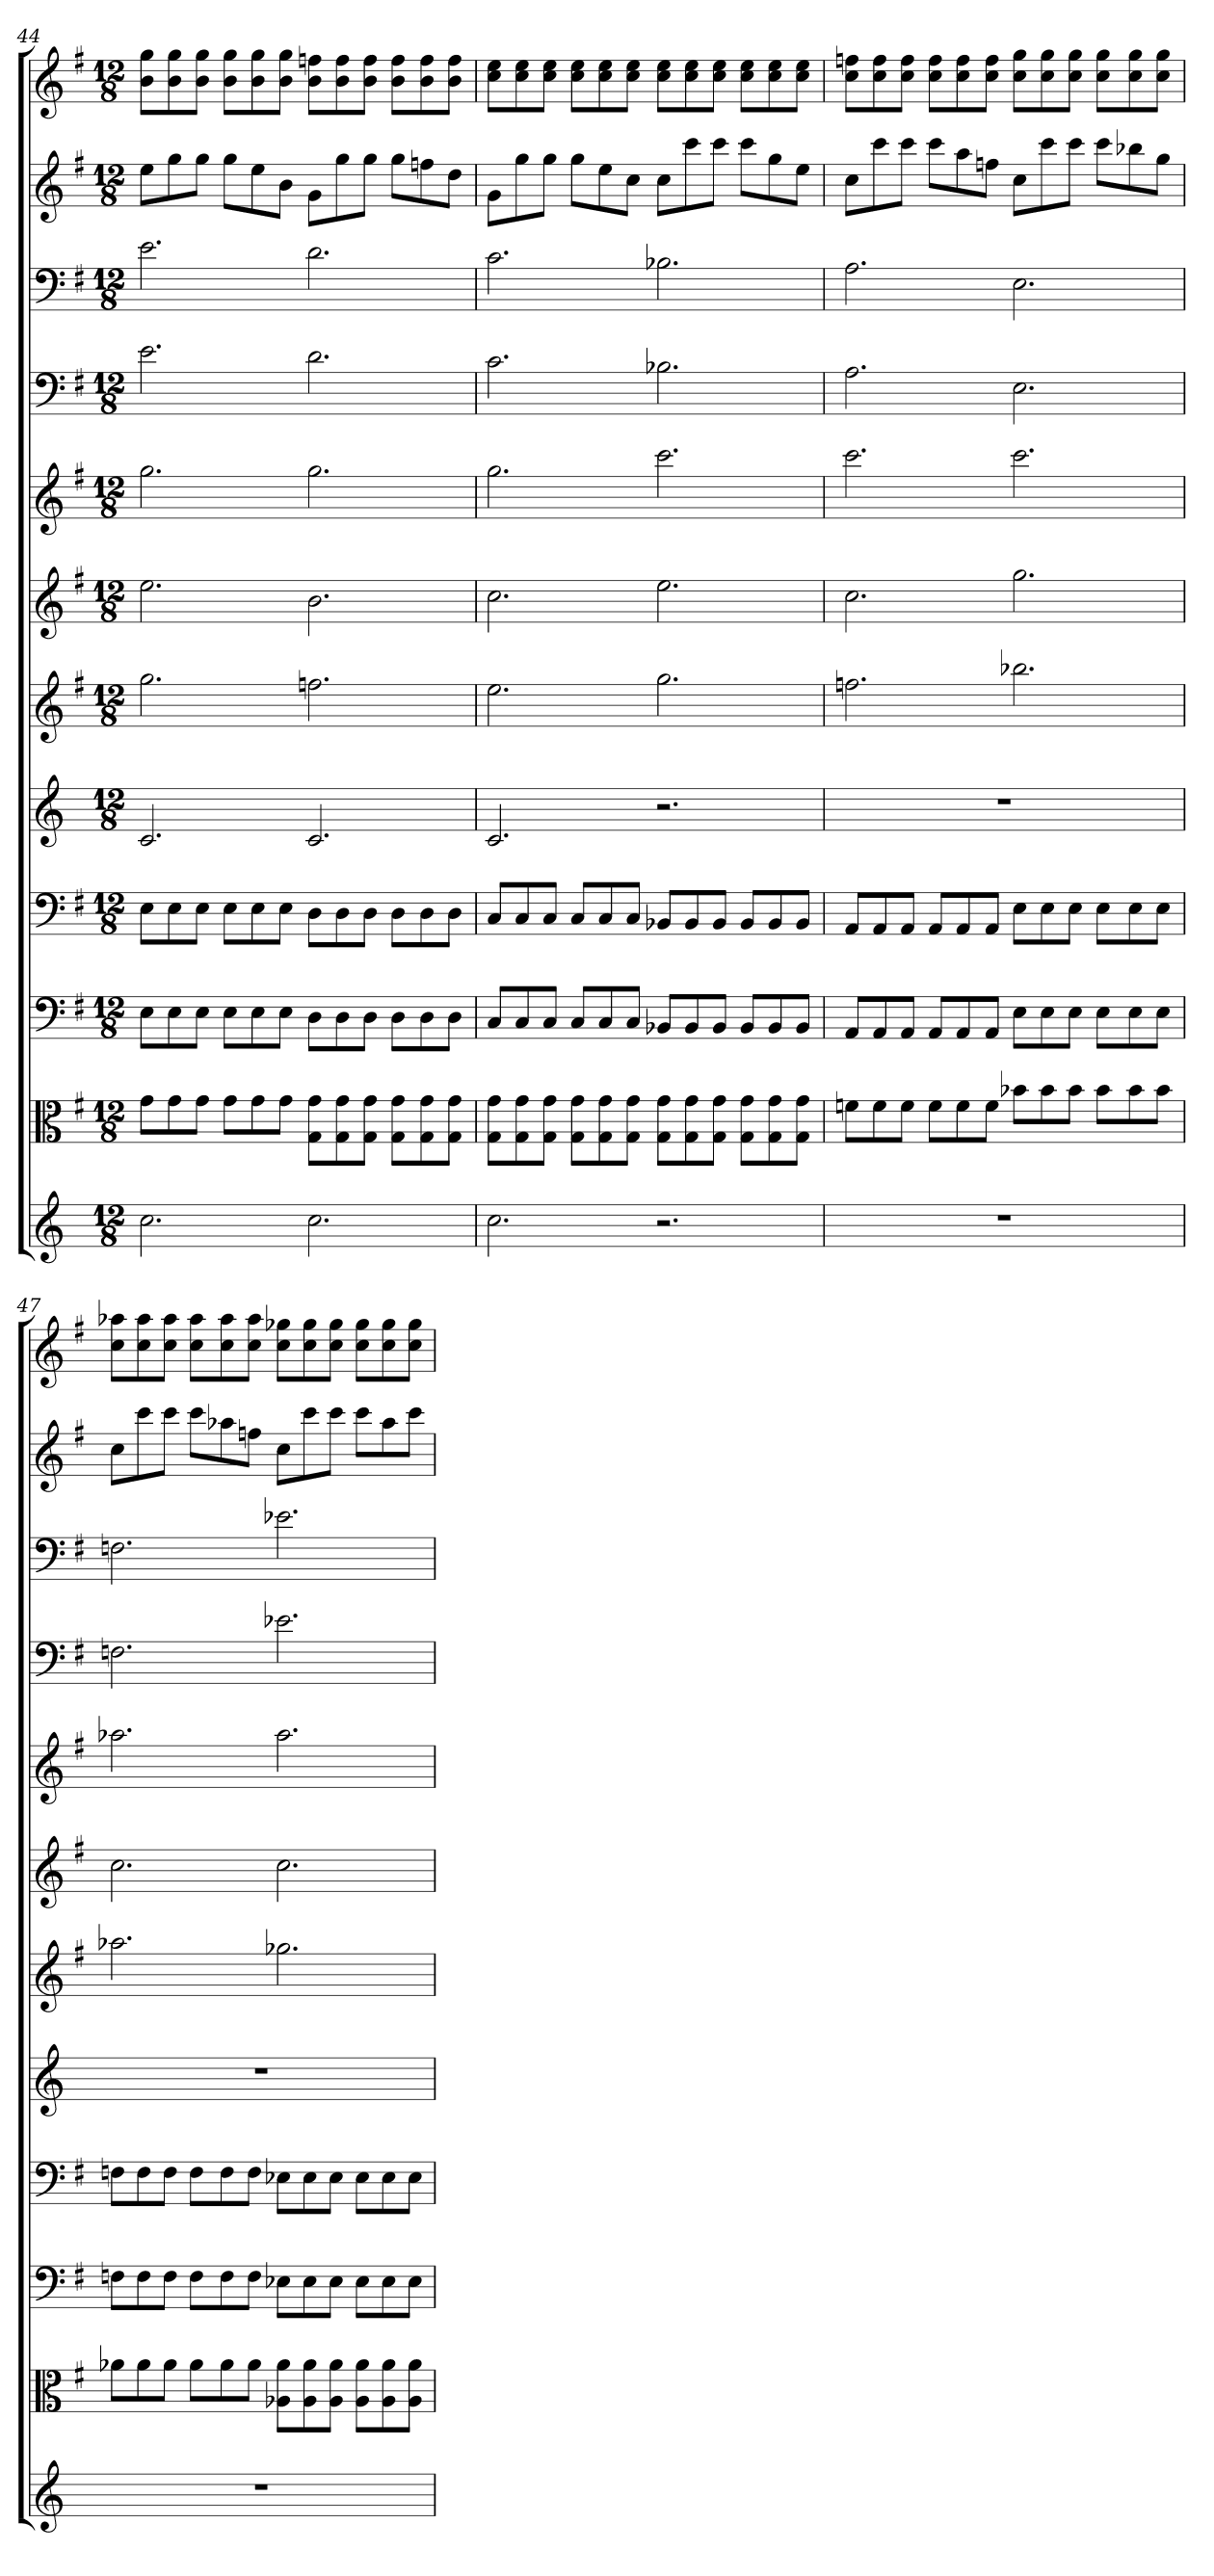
**kern	**kern	**kern	**kern	**kern	**kern	**kern	**kern	**kern	**kern	**kern	**kern
*part12	*part11	*part10	*part9	*part8	*part7	*part6	*part5	*part4	*part3	*part2	*part1
*staff12	*staff11	*staff10	*staff9	*staff8	*staff7	*staff6	*staff5	*staff4	*staff3	*staff2	*staff1
*	*clefC3	*clefF4	*clefF4	*	*	*	*	*clefF4	*clefF4	*	*
*k[]	*k[f#]	*k[f#]	*k[f#]	*k[]	*k[f#]	*k[f#]	*k[f#]	*k[f#]	*k[f#]	*k[f#]	*k[f#]
*M12/8	*M12/8	*M12/8	*M12/8	*M12/8	*M12/8	*M12/8	*M12/8	*M12/8	*M12/8	*M12/8	*M12/8
=44	=44	=44	=44	=44	=44	=44	=44	=44	=44	=44	=44
2.cc	8g\L	8E\L	8E\L	2.c	2.gg	2.ee	2.gg	2.e	2.e	8eeL	8b 8ggL
.	8g\	8E\	8E\	.	.	.	.	.	.	8gg	8b 8gg
.	8g\J	8E\J	8E\J	.	.	.	.	.	.	8ggJ	8b 8ggJ
.	8g\L	8E\L	8E\L	.	.	.	.	.	.	8ggL	8b 8ggL
.	8g\	8E\	8E\	.	.	.	.	.	.	8ee	8b 8gg
.	8g\J	8E\J	8E\J	.	.	.	.	.	.	8bJ	8b 8ggJ
2.cc	8G\ 8g\L	8D\L	8D\L	2.c	2.ffn	2.b	2.gg	2.d	2.d	8gL	8b 8ffnL
.	8G\ 8g\	8D\	8D\	.	.	.	.	.	.	8gg	8b 8ff
.	8G\ 8g\J	8D\J	8D\J	.	.	.	.	.	.	8ggJ	8b 8ffJ
.	8G\ 8g\L	8D\L	8D\L	.	.	.	.	.	.	8ggL	8b 8ffL
.	8G\ 8g\	8D\	8D\	.	.	.	.	.	.	8ffn	8b 8ff
.	8G\ 8g\J	8D\J	8D\J	.	.	.	.	.	.	8ddJ	8b 8ffJ
=45	=45	=45	=45	=45	=45	=45	=45	=45	=45	=45	=45
2.cc	8G\ 8g\L	8C/L	8C/L	2.c	2.ee	2.cc	2.gg	2.c	2.c	8gL	8cc 8eeL
.	8G\ 8g\	8C/	8C/	.	.	.	.	.	.	8gg	8cc 8ee
.	8G\ 8g\J	8C/J	8C/J	.	.	.	.	.	.	8ggJ	8cc 8eeJ
.	8G\ 8g\L	8C/L	8C/L	.	.	.	.	.	.	8ggL	8cc 8eeL
.	8G\ 8g\	8C/	8C/	.	.	.	.	.	.	8ee	8cc 8ee
.	8G\ 8g\J	8C/J	8C/J	.	.	.	.	.	.	8ccJ	8cc 8eeJ
2.r	8G\ 8g\L	8BB-X/L	8BB-X/L	2.r	2.gg	2.ee	2.ccc	2.B-X	2.B-X	8ccL	8cc 8eeL
.	8G\ 8g\	8BB-/	8BB-/	.	.	.	.	.	.	8ccc	8cc 8ee
.	8G\ 8g\J	8BB-/J	8BB-/J	.	.	.	.	.	.	8cccJ	8cc 8eeJ
.	8G\ 8g\L	8BB-/L	8BB-/L	.	.	.	.	.	.	8cccL	8cc 8eeL
.	8G\ 8g\	8BB-/	8BB-/	.	.	.	.	.	.	8gg	8cc 8ee
.	8G\ 8g\J	8BB-/J	8BB-/J	.	.	.	.	.	.	8eeJ	8cc 8eeJ
=46	=46	=46	=46	=46	=46	=46	=46	=46	=46	=46	=46
1.r	8fn\L	8AA/L	8AA/L	1.r	2.ffn	2.cc	2.ccc	2.A	2.A	8ccL	8cc 8ffnL
.	8f\	8AA/	8AA/	.	.	.	.	.	.	8ccc	8cc 8ff
.	8f\J	8AA/J	8AA/J	.	.	.	.	.	.	8cccJ	8cc 8ffJ
.	8f\L	8AA/L	8AA/L	.	.	.	.	.	.	8cccL	8cc 8ffL
.	8f\	8AA/	8AA/	.	.	.	.	.	.	8aa	8cc 8ff
.	8f\J	8AA/J	8AA/J	.	.	.	.	.	.	8ffnJ	8cc 8ffJ
.	8b-X\L	8E\L	8E\L	.	2.bb-X	2.gg	2.ccc	2.E	2.E	8ccL	8cc 8ggL
.	8b-\	8E\	8E\	.	.	.	.	.	.	8ccc	8cc 8gg
.	8b-\J	8E\J	8E\J	.	.	.	.	.	.	8cccJ	8cc 8ggJ
.	8b-\L	8E\L	8E\L	.	.	.	.	.	.	8cccL	8cc 8ggL
.	8b-\	8E\	8E\	.	.	.	.	.	.	8bb-X	8cc 8gg
.	8b-\J	8E\J	8E\J	.	.	.	.	.	.	8ggJ	8cc 8ggJ
=47	=47	=47	=47	=47	=47	=47	=47	=47	=47	=47	=47
1.r	8a-X\L	8Fn\L	8Fn\L	1.r	2.aa-X	2.cc	2.aa-X	2.Fn	2.Fn	8ccL	8cc 8aa-XL
.	8a-\	8F\	8F\	.	.	.	.	.	.	8ccc	8cc 8aa-
.	8a-\J	8F\J	8F\J	.	.	.	.	.	.	8cccJ	8cc 8aa-J
.	8a-\L	8F\L	8F\L	.	.	.	.	.	.	8cccL	8cc 8aa-L
.	8a-\	8F\	8F\	.	.	.	.	.	.	8aa-X	8cc 8aa-
.	8a-\J	8F\J	8F\J	.	.	.	.	.	.	8ffnJ	8cc 8aa-J
.	8A-X\ 8a-\L	8E-X\L	8E-X\L	.	2.gg-X	2.cc	2.aa-	2.e-X	2.e-X	8ccL	8cc 8gg-XL
.	8A-\ 8a-\	8E-\	8E-\	.	.	.	.	.	.	8ccc	8cc 8gg-
.	8A-\ 8a-\J	8E-\J	8E-\J	.	.	.	.	.	.	8cccJ	8cc 8gg-J
.	8A-\ 8a-\L	8E-\L	8E-\L	.	.	.	.	.	.	8cccL	8cc 8gg-L
.	8A-\ 8a-\	8E-\	8E-\	.	.	.	.	.	.	8aa-	8cc 8gg-
.	8A-\ 8a-\J	8E-\J	8E-\J	.	.	.	.	.	.	8cccJ	8cc 8gg-J
=	=	=	=	=	=	=	=	=	=	=	=
*-	*-	*-	*-	*-	*-	*-	*-	*-	*-	*-	*-
